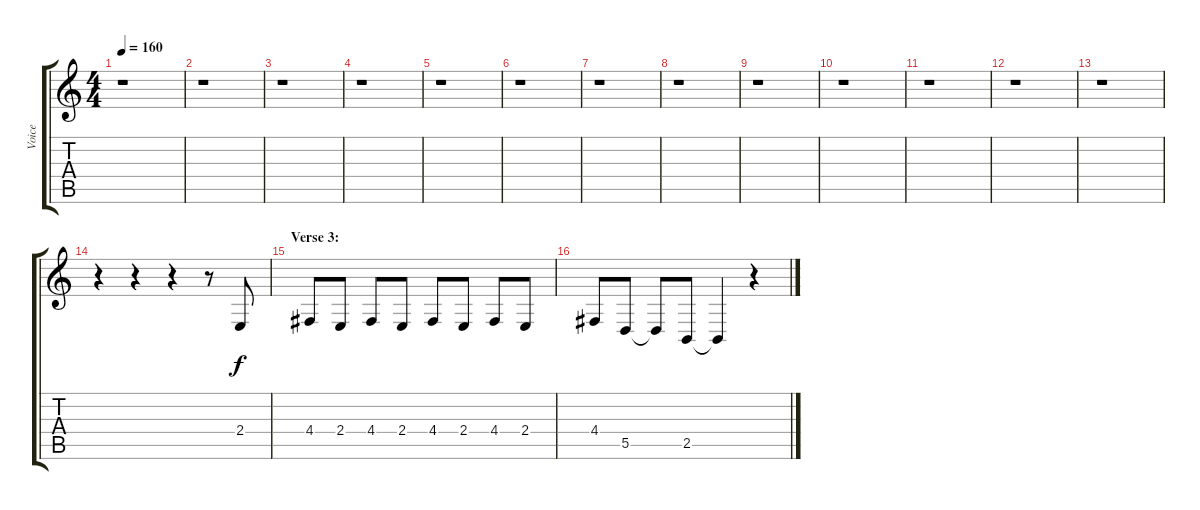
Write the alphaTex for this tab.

\track ("Voice" "Voice") {instrument oboe}
\staff {score tabs}
\tuning (E4 B3 G3 D3 A2 E2) {hide}
\ts (4 4)
\tempo 160
\clef g2
\ks c
r.1{dy f} |
r.1 |
r.1 |
r.1 |
r.1 |
r.1 |
r.1 |
r.1 |
r.1 |
r.1 |
r.1 |
r.1 |
r.1 |
r.4 r.4 r.4 r.8 2.4.8 |
\section ("" "Verse 3:")
4.4.8 2.4.8 4.4.8 2.4.8 4.4.8 2.4.8 4.4.8 2.4.8 |
4.4.8 5.5.8 5.5{t}.8 2.5.8 2.5{t}.4 r.4
